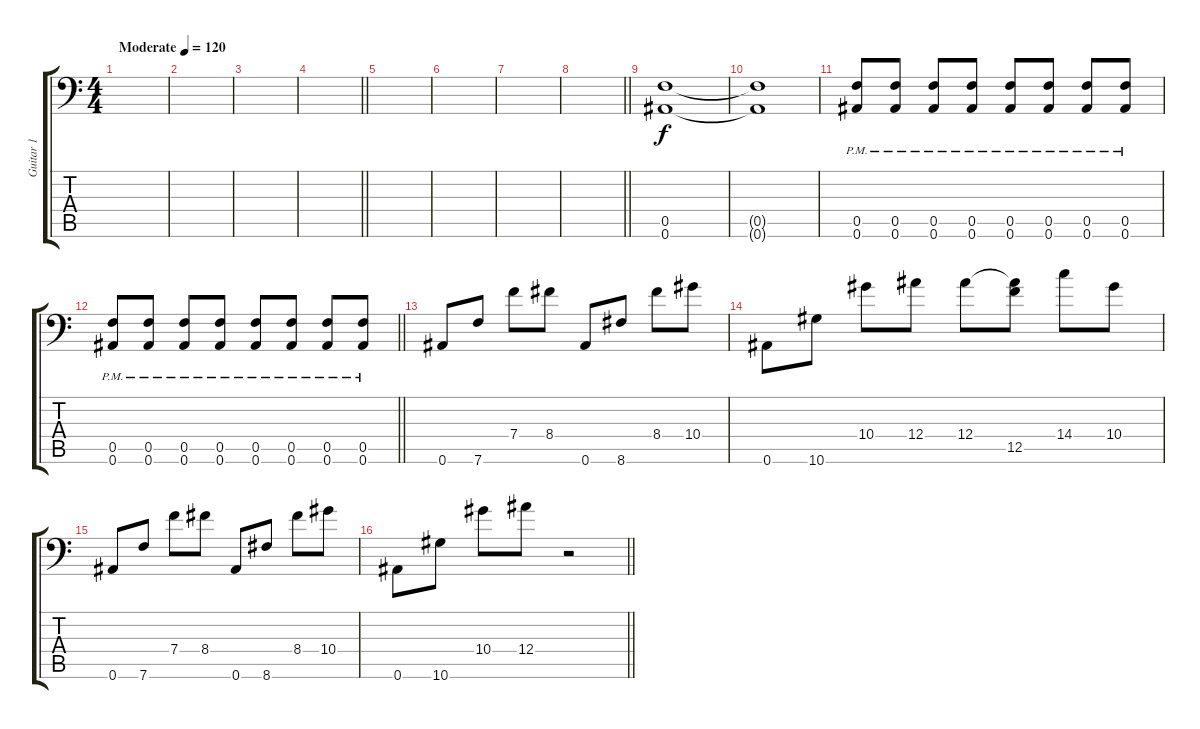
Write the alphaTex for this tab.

\track ("Guitar 1" "Guitar 1") {instrument distortionguitar}
\staff {score tabs}
\tuning (C4 G3 Eb3 Bb2 F2 Bb1) {hide}
\ts (4 4)
\tempo (120 "Moderate")
\clef f4
\ks c
|
|
|
\barLineRight lightlight
|
|
|
|
\barLineRight lightlight
|
(0.5 0.6).1 |
(0.5{t} 0.6{t}).1 |
(0.5{pm} 0.6{pm}).8 (0.5{pm} 0.6{pm}).8 (0.5{pm} 0.6{pm}).8 (0.5{pm} 0.6{pm}).8 (0.5{pm} 0.6{pm}).8 (0.5{pm} 0.6{pm}).8 (0.5{pm} 0.6{pm}).8 (0.5{pm} 0.6{pm}).8 |
\barLineRight lightlight
(0.5{pm} 0.6{pm}).8 (0.5{pm} 0.6{pm}).8 (0.5{pm} 0.6{pm}).8 (0.5{pm} 0.6{pm}).8 (0.5{pm} 0.6{pm}).8 (0.5{pm} 0.6{pm}).8 (0.5{pm} 0.6{pm}).8 (0.5{pm} 0.6{pm}).8 |
0.6.8 7.6.8 7.4.8 8.4.8 0.6.8 8.6.8 8.4.8 10.4.8 |
0.6.8 10.6.8 10.4.8 12.4.8 12.4.8 (12.4{t} 12.5).8 14.4.8 10.4.8 |
0.6.8 7.6.8 7.4.8 8.4.8 0.6.8 8.6.8 8.4.8 10.4.8 |
\barLineRight lightlight
0.6.8 10.6.8 10.4.8 12.4.8 r.2
